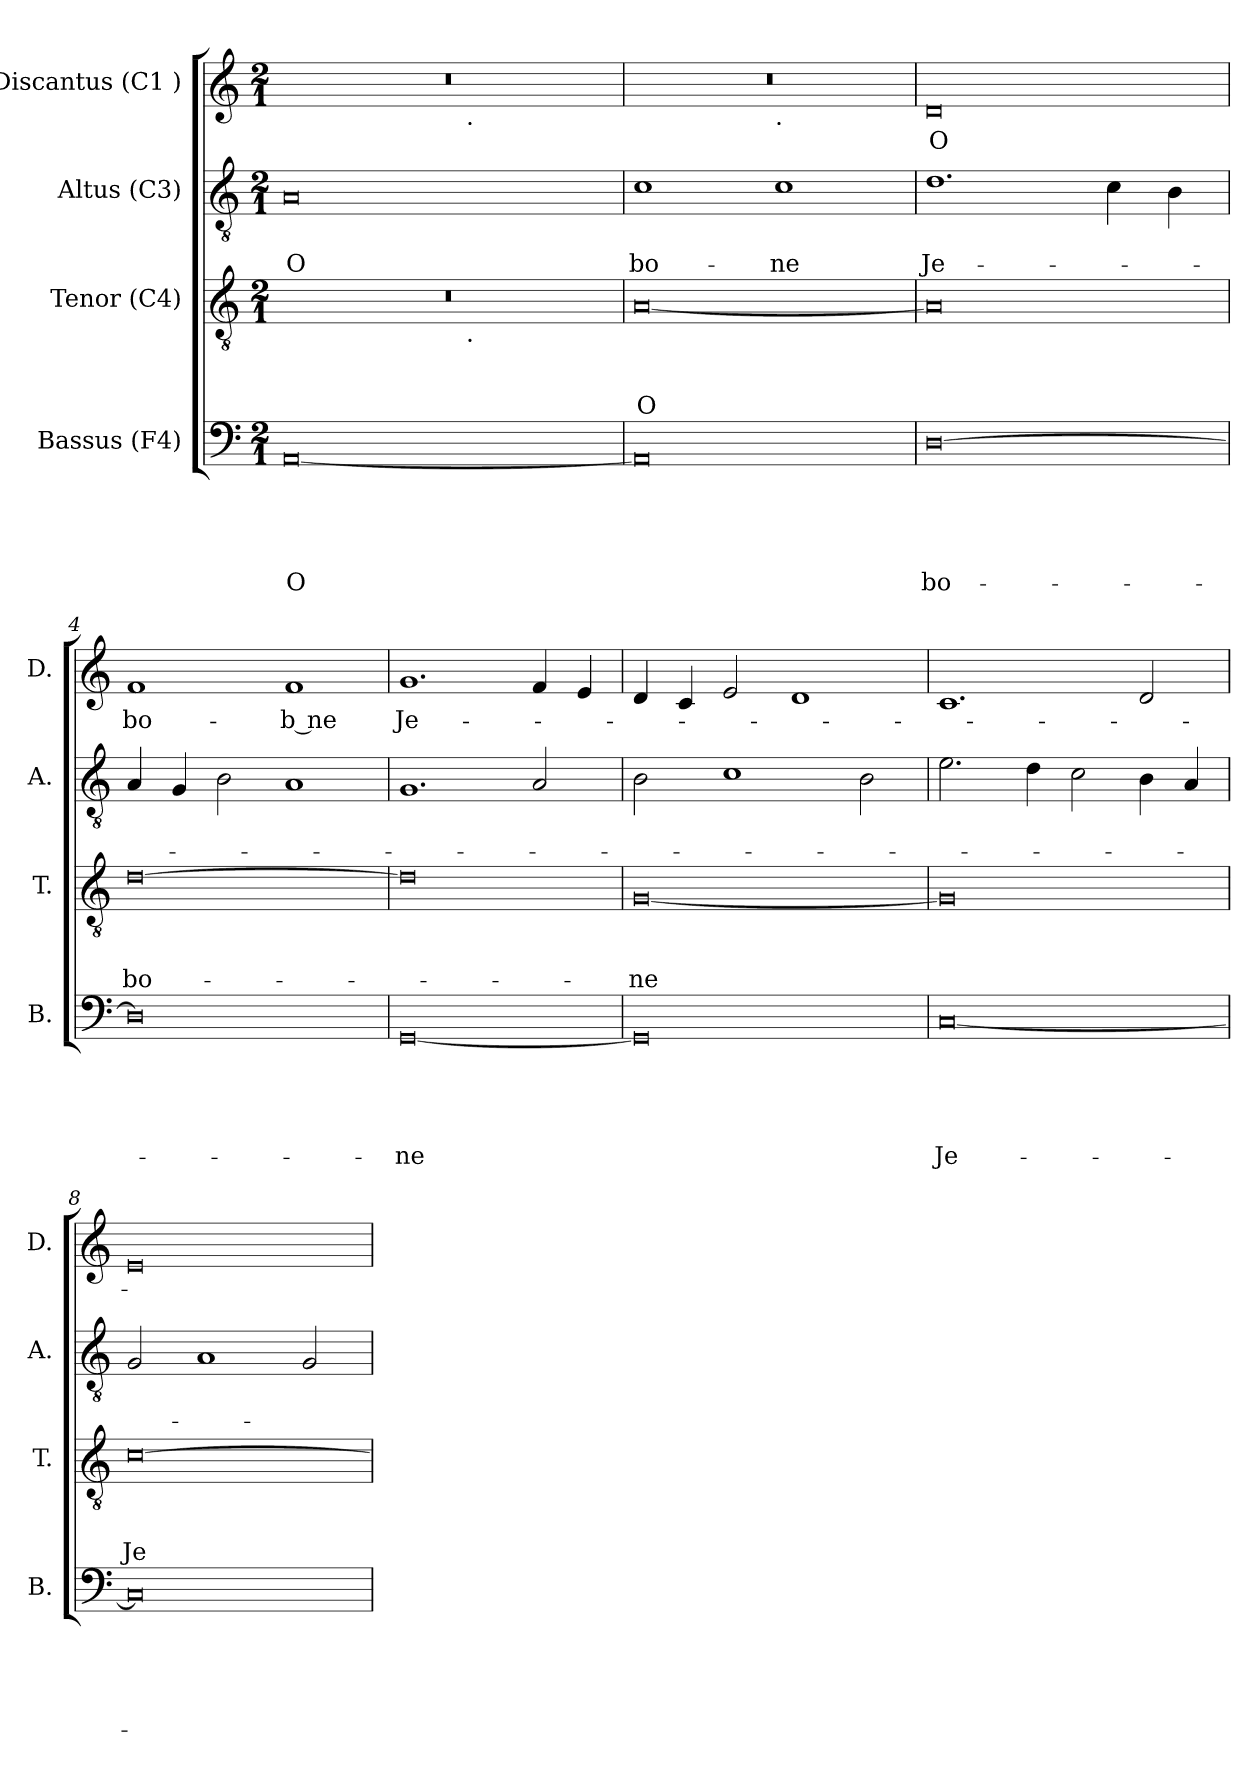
**kern	**text	**text	**text	**text	**text	**kern	**text	**text	**text	**kern	**text	**text	**kern	**text
*part4	*part4	*part4	*part4	*part4	*part4	*part3	*part3	*part3	*part3	*part2	*part2	*part2	*part1	*part1
*staff4	*staff4	*staff4	*staff4	*staff4	*staff4	*staff3	*staff3	*staff3	*staff3	*staff2	*staff2	*staff2	*staff1	*staff1
*I"Bassus (F4)	*	*	*	*	*	*I"Tenor (C4)	*	*	*	*I"Altus (C3)	*	*	*I"Discantus (C1 )	*
*I'B.	*	*	*	*	*	*I'T.	*	*	*	*I'A.	*	*	*I'D.	*
*clefF4	*	*	*	*	*	*clefGv2	*	*	*	*clefGv2	*	*	*clefG2	*
*k[]	*	*	*	*	*	*k[]	*	*	*	*k[]	*	*	*k[]	*
*C:	*	*	*	*	*	*C:	*	*	*	*C:	*	*	*C:	*
*M2/1	*	*	*	*	*	*M2/1	*	*	*	*M2/1	*	*	*M2/1	*
=1	=1	=1	=1	=1	=1	=1	=1	=1	=1	=1	=1	=1	=1	=1
!	!	!	!	!	!LO:LY:b:rj	!	!	!	!	!	!	!LO:LY:b:rj	!	!
*	*	*	*	*	*	*^	*	*	*	*	*	*	*^	*
[<0AA	.	.	.	.	O	0r	2ryy	.	.	.	0A	.	O	0r	2ryy	.
.	.	.	.	.	.	.	4...ryy	.	.	.	.	.	.	.	4...ryy	.
!	!	!	!	!	!	!	!	!	!	!	!	!	!	!	!LO:TX:b:t=.	!
!	!	!	!	!	!	!	!LO:TX:b:t=.	!	!	!	!	!	!	!	!	!
.	.	.	.	.	.	.	1ryy	.	.	.	.	.	.	.	1ryy	.
.	.	.	.	.	.	.	32ryy	.	.	.	.	.	.	.	32ryy	.
=2	=2	=2	=2	=2	=2	=2	=2	=2	=2	=2	=2	=2	=2	=2	=2	=2
!	!	!	!	!	!	!	!	!	!	!LO:LY:b:rj	!	!	!LO:LY:b	!	!	!
*	*	*	*	*	*	*v	*v	*	*	*	*	*	*	*	*	*
0AA]	.	.	.	.	.	[<0A	.	.	O	1c	.	bo-	0r	1ryy	.
!	!	!	!	!	!	!	!	!	!	!	!	!	!	!LO:TX:b:t=.	!
!	!	!	!	!	!	!	!	!	!	!	!	!LO:LY:b	!	!	!
.	.	.	.	.	.	.	.	.	.	1c	.	-ne	.	1ryy	.
=3	=3	=3	=3	=3	=3	=3	=3	=3	=3	=3	=3	=3	=3	=3	=3
!	!	!	!	!	!LO:LY:b	!	!	!	!	!	!	!LO:LY:b	!	!	!LO:LY:b:rj
*	*	*	*	*	*	*	*	*	*	*	*	*	*v	*v	*
[>0D	.	.	.	.	bo-	0A]	.	.	.	1.d	.	Je-	0d	O
.	.	.	.	.	.	.	.	.	.	4c\	.	.	.	.
.	.	.	.	.	.	.	.	.	.	4B\	.	.	.	.
=4	=4	=4	=4	=4	=4	=4	=4	=4	=4	=4	=4	=4	=4	=4
!	!	!	!	!	!	!	!	!	!LO:LY:b	!	!	!	!	!LO:LY:b
0D]	.	.	.	.	.	[>0d	.	.	bo-	4A/	.	.	1f	bo-
.	.	.	.	.	.	.	.	.	.	4G/	.	.	.	.
.	.	.	.	.	.	.	.	.	.	2B\	.	.	.	.
!	!	!	!	!	!	!	!	!	!	!	!	!	!	!LO:LY:b:rj
.	.	.	.	.	.	.	.	.	.	1A	.	.	1f	-b ne
=5	=5	=5	=5	=5	=5	=5	=5	=5	=5	=5	=5	=5	=5	=5
!	!	!	!	!	!LO:LY:b	!	!	!	!	!	!	!	!	!LO:LY:b
[<0GG	.	.	.	.	-ne	0d]	.	.	.	1.G	.	.	1.g	Je-
.	.	.	.	.	.	.	.	.	.	2A/	.	.	4f/	.
.	.	.	.	.	.	.	.	.	.	.	.	.	4e/	.
!!LO:LB:g=z
=6	=6	=6	=6	=6	=6	=6	=6	=6	=6	=6	=6	=6	=6	=6
!	!	!	!	!	!	!	!	!	!LO:LY:b	!	!	!	!	!
0GG]	.	.	.	.	.	[<0G	.	.	-ne	2B\	.	.	4d/	.
.	.	.	.	.	.	.	.	.	.	.	.	.	4c/	.
.	.	.	.	.	.	.	.	.	.	1c	.	.	2e/	.
.	.	.	.	.	.	.	.	.	.	.	.	.	1d	.
.	.	.	.	.	.	.	.	.	.	2B\	.	.	.	.
=7	=7	=7	=7	=7	=7	=7	=7	=7	=7	=7	=7	=7	=7	=7
!	!	!	!	!	!LO:LY:b:rj	!	!	!	!	!	!	!	!	!
[<0C	.	.	.	.	Je-	0G]	.	.	.	2.e\	.	.	1.c	.
.	.	.	.	.	.	.	.	.	.	4d\	.	.	.	.
.	.	.	.	.	.	.	.	.	.	2c\	.	.	.	.
.	.	.	.	.	.	.	.	.	.	4B\	.	.	2d/	.
.	.	.	.	.	.	.	.	.	.	4A/	.	.	.	.
=8	=8	=8	=8	=8	=8	=8	=8	=8	=8	=8	=8	=8	=8	=8
!	!	!	!	!	!	!	!	!	!LO:LY:b:rj	!	!	!	!	!
0C]	.	.	.	.	.	[>0c	.	.	Je-	2G/	.	.	0e	.
.	.	.	.	.	.	.	.	.	.	1A	.	.	.	.
.	.	.	.	.	.	.	.	.	.	2G/	.	.	.	.
=	=	=	=	=	=	=	=	=	=	=	=	=	=	=
*-	*-	*-	*-	*-	*-	*-	*-	*-	*-	*-	*-	*-	*-	*-
